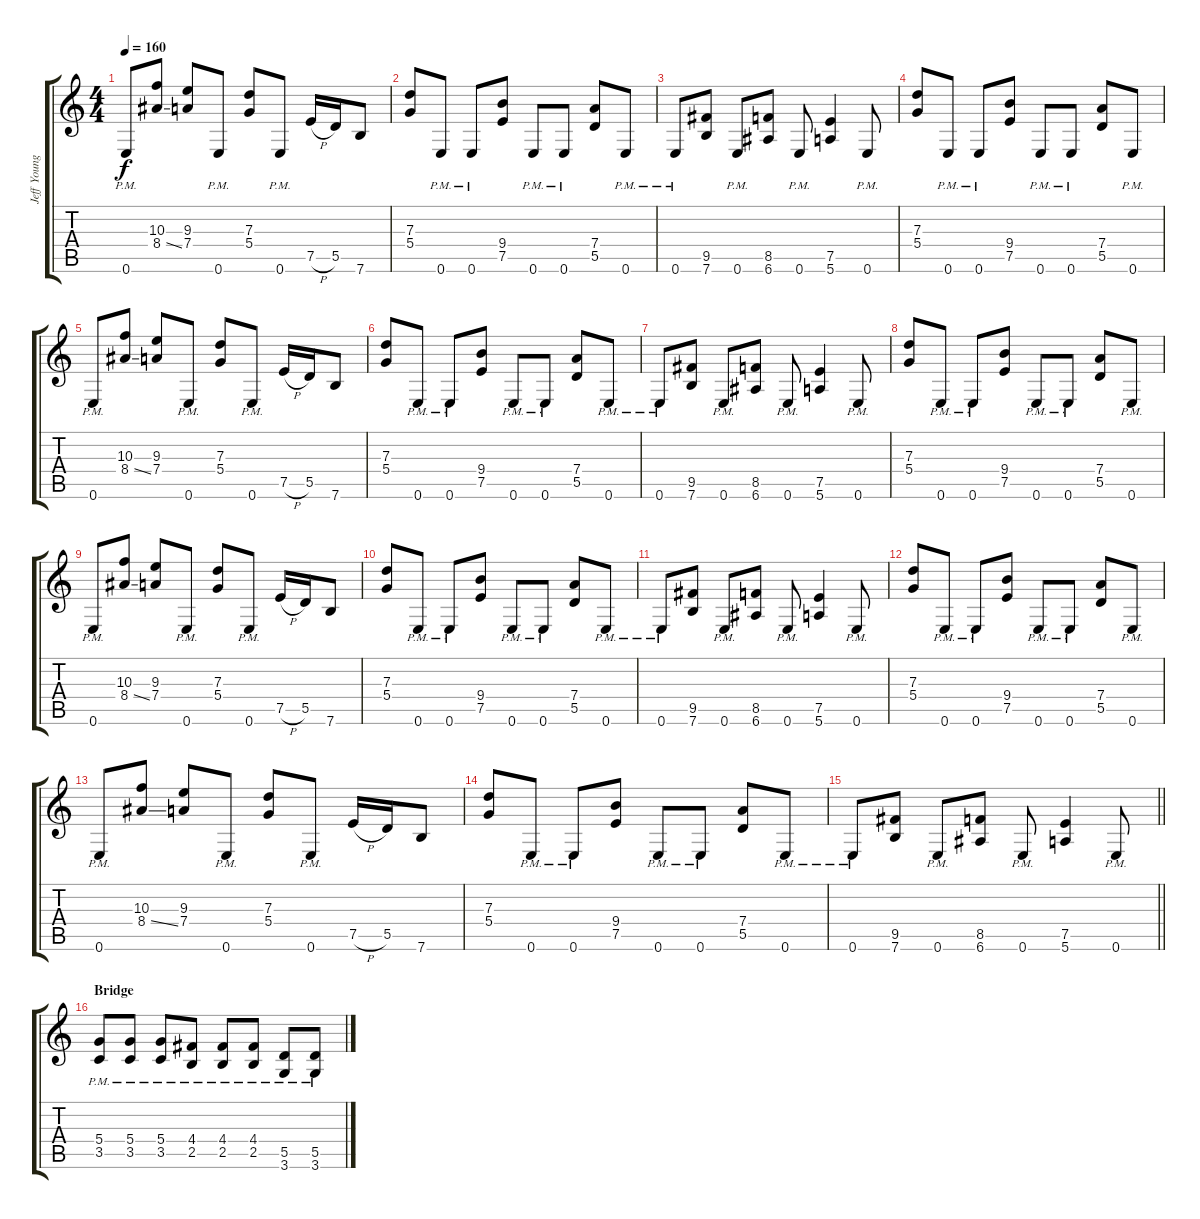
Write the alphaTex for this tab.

\track ("Jeff Young" "Jeff Young") {instrument distortionguitar}
\staff {score tabs}
\tuning (E4 B3 G3 D3 A2 E2) {hide}
\ts (4 4)
\tempo 160
\clef g2
\ks c
0.6{pm}.8{dy f} (10.3 8.4{ss}).8 (9.3 7.4).8 0.6{pm}.8 (7.3 5.4).8 0.6{pm}.8 7.5{h}.16 5.5.16 7.6.8 |
(7.3 5.4).8 0.6{pm}.8 0.6{pm}.8 (9.4 7.5).8 0.6{pm}.8 0.6{pm}.8 (7.4 5.5).8 0.6{pm}.8 |
0.6{pm}.8 (9.5 7.6).8 0.6{pm}.8 (8.5 6.6).8 0.6{pm}.8 (7.5 5.6).4 0.6{pm}.8 |
(7.3 5.4).8 0.6{pm}.8 0.6{pm}.8 (9.4 7.5).8 0.6{pm}.8 0.6{pm}.8 (7.4 5.5).8 0.6{pm}.8 |
0.6{pm}.8 (10.3 8.4{ss}).8 (9.3 7.4).8 0.6{pm}.8 (7.3 5.4).8 0.6{pm}.8 7.5{h}.16 5.5.16 7.6.8 |
(7.3 5.4).8 0.6{pm}.8 0.6{pm}.8 (9.4 7.5).8 0.6{pm}.8 0.6{pm}.8 (7.4 5.5).8 0.6{pm}.8 |
0.6{pm}.8 (9.5 7.6).8 0.6{pm}.8 (8.5 6.6).8 0.6{pm}.8 (7.5 5.6).4 0.6{pm}.8 |
(7.3 5.4).8 0.6{pm}.8 0.6{pm}.8 (9.4 7.5).8 0.6{pm}.8 0.6{pm}.8 (7.4 5.5).8 0.6{pm}.8 |
0.6{pm}.8 (10.3 8.4{ss}).8 (9.3 7.4).8 0.6{pm}.8 (7.3 5.4).8 0.6{pm}.8 7.5{h}.16 5.5.16 7.6.8 |
(7.3 5.4).8 0.6{pm}.8 0.6{pm}.8 (9.4 7.5).8 0.6{pm}.8 0.6{pm}.8 (7.4 5.5).8 0.6{pm}.8 |
0.6{pm}.8 (9.5 7.6).8 0.6{pm}.8 (8.5 6.6).8 0.6{pm}.8 (7.5 5.6).4 0.6{pm}.8 |
(7.3 5.4).8 0.6{pm}.8 0.6{pm}.8 (9.4 7.5).8 0.6{pm}.8 0.6{pm}.8 (7.4 5.5).8 0.6{pm}.8 |
0.6{pm}.8 (10.3 8.4{ss}).8 (9.3 7.4).8 0.6{pm}.8 (7.3 5.4).8 0.6{pm}.8 7.5{h}.16 5.5.16 7.6.8 |
(7.3 5.4).8 0.6{pm}.8 0.6{pm}.8 (9.4 7.5).8 0.6{pm}.8 0.6{pm}.8 (7.4 5.5).8 0.6{pm}.8 |
\barLineRight lightlight
0.6{pm}.8 (9.5 7.6).8 0.6{pm}.8 (8.5 6.6).8 0.6{pm}.8 (7.5 5.6).4 0.6{pm}.8 |
\section ("" "Bridge")
(5.4{pm} 3.5{pm}).8 (5.4{pm} 3.5{pm}).8 (5.4{pm} 3.5{pm}).8 (4.4{pm} 2.5{pm}).8 (4.4{pm} 2.5{pm}).8 (4.4{pm} 2.5{pm}).8 (5.5{pm} 3.6{pm}).8 (5.5{pm} 3.6{pm}).8
